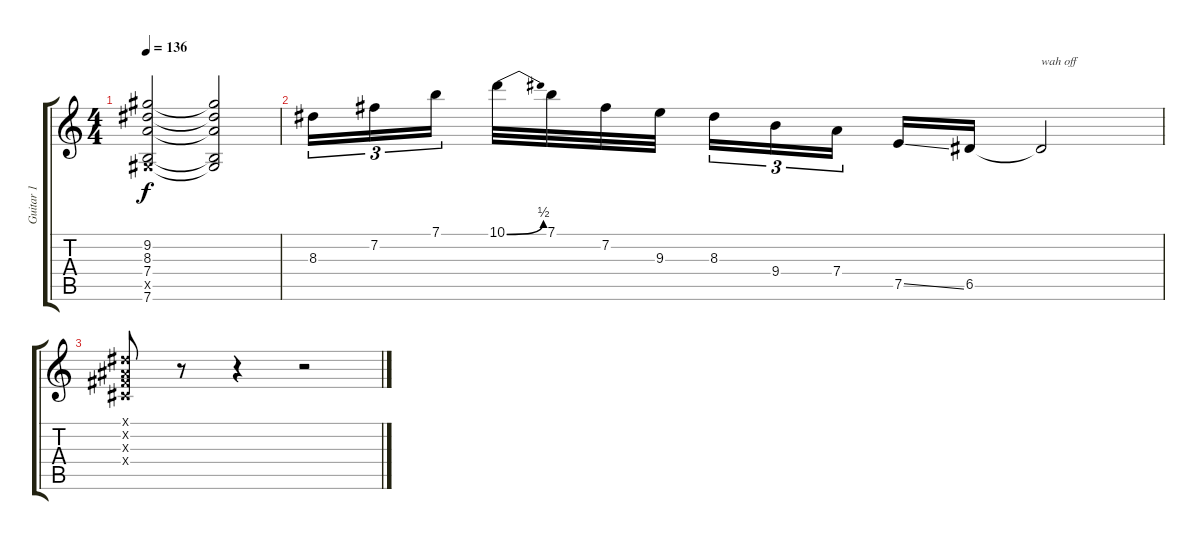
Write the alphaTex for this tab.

\track ("Guitar 1" "Guitar 1") {instrument distortionguitar}
\staff {score tabs}
\tuning (E4 B3 G3 D3 A2 E2) {hide}
\ts (4 4)
\tempo 136
\clef g2
\ks c
(9.2 8.3 7.4 -1.5{x} 7.6).2{dy f} (9.2{t} 8.3{t} 7.4{t} -1.5{t} 7.6{t}).2 |
8.3.16{tu (3 2)} 7.2.16{tu (3 2)} 7.1.16{tu (3 2)} 10.1{be (bend 0 0 60 2)}.32 7.1.32 7.2.32 9.3.32 8.3.16{tu (3 2)} 9.4.16{tu (3 2)} 7.4.16{tu (3 2)} 7.5{ss}.16 6.5.16 6.5{t}.2{txt "wah off"} |
(-1.1{x} -1.2{x} -1.3{x} -1.4{x}).8 r.8 r.4 r.2
